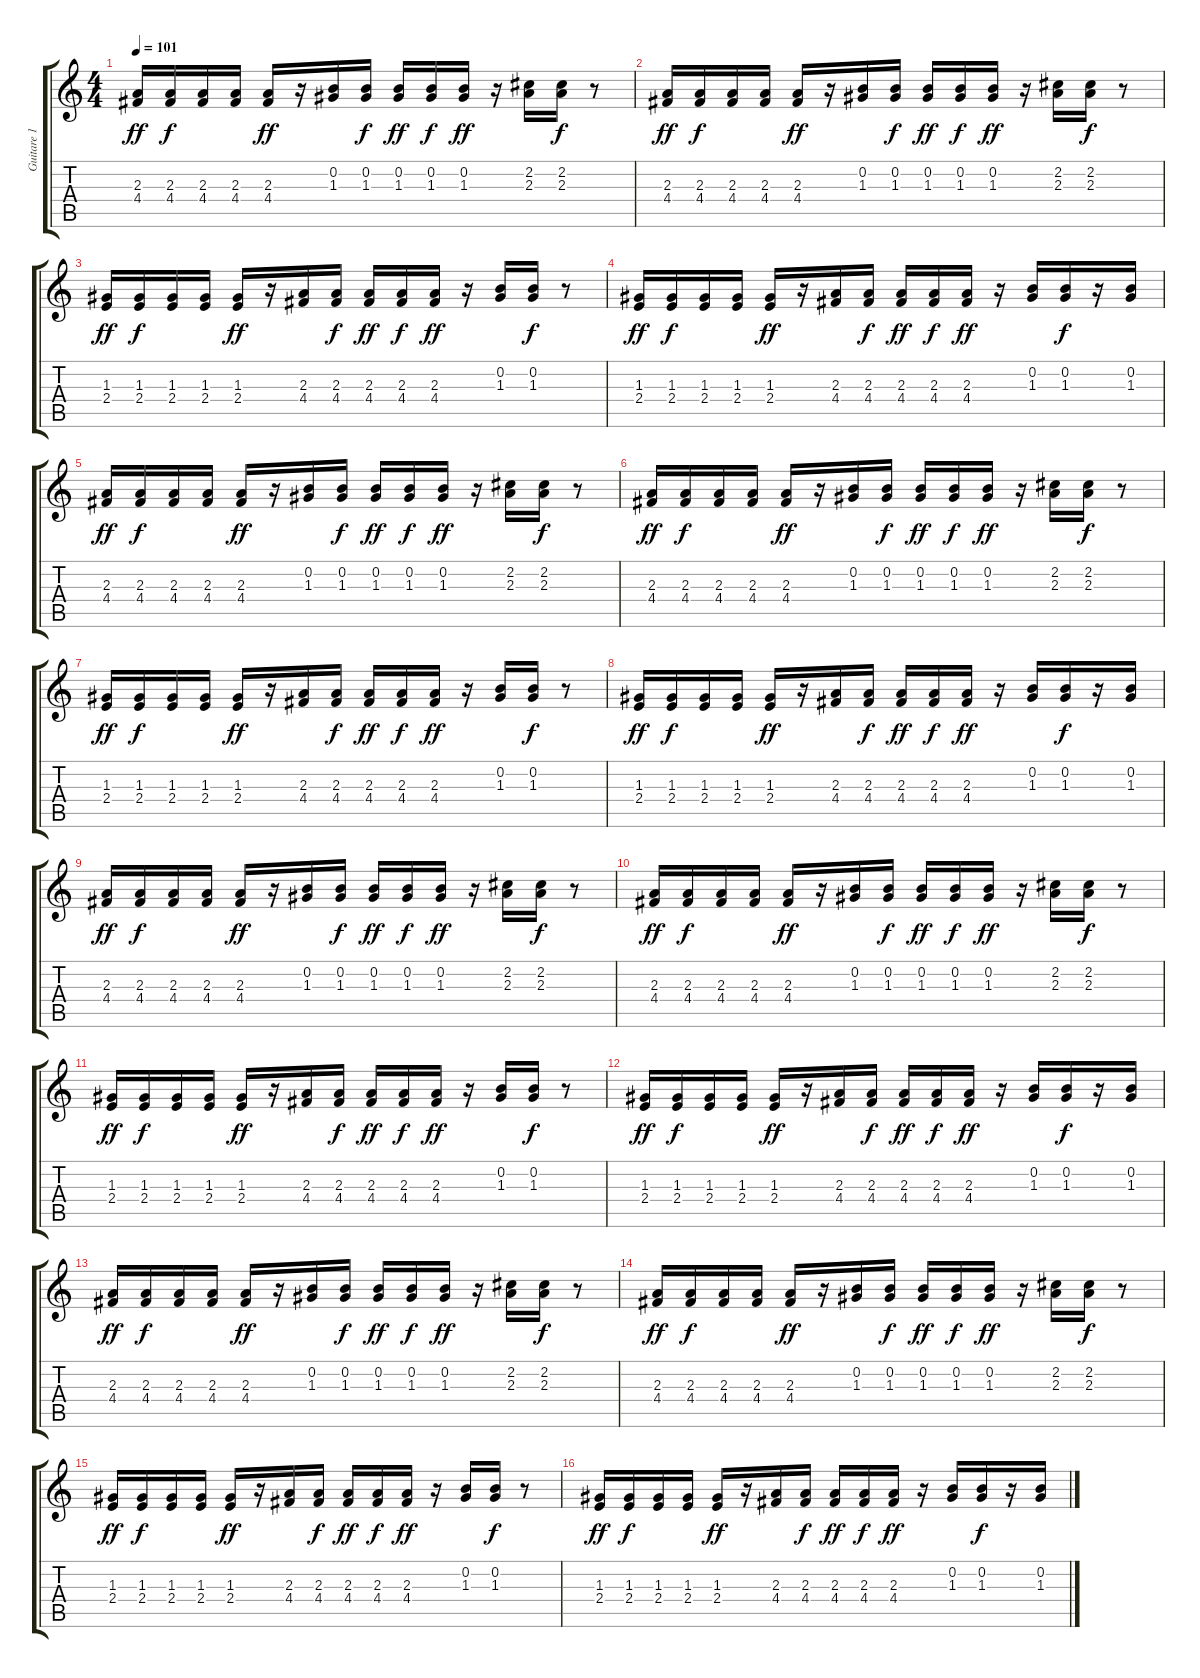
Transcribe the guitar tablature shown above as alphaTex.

\track ("Guitare 1" "Guitare 1") {instrument acousticguitarsteel}
\staff {score tabs}
\tuning (E4 B3 G3 D3 A2 E2) {hide}
\ts (4 4)
\tempo 101
\clef g2
\ks c
(2.3 4.4).16{dy ff} (2.3 4.4).16{dy f} (2.3 4.4).16 (2.3 4.4).16 (2.3 4.4).16{dy ff} r.16 (0.2 1.3).16 (0.2 1.3).16{dy f} (0.2 1.3).16{dy ff} (0.2 1.3).16{dy f} (0.2 1.3).16{dy ff} r.16 (2.2 2.3).16 (2.2 2.3).16{dy f} r.8 |
(2.3 4.4).16{dy ff} (2.3 4.4).16{dy f} (2.3 4.4).16 (2.3 4.4).16 (2.3 4.4).16{dy ff} r.16 (0.2 1.3).16 (0.2 1.3).16{dy f} (0.2 1.3).16{dy ff} (0.2 1.3).16{dy f} (0.2 1.3).16{dy ff} r.16 (2.2 2.3).16 (2.2 2.3).16{dy f} r.8 |
(1.3 2.4).16{dy ff} (1.3 2.4).16{dy f} (1.3 2.4).16 (1.3 2.4).16 (1.3 2.4).16{dy ff} r.16 (2.3 4.4).16 (2.3 4.4).16{dy f} (2.3 4.4).16{dy ff} (2.3 4.4).16{dy f} (2.3 4.4).16{dy ff} r.16 (0.2 1.3).16 (0.2 1.3).16{dy f} r.8 |
(1.3 2.4).16{dy ff} (1.3 2.4).16{dy f} (1.3 2.4).16 (1.3 2.4).16 (1.3 2.4).16{dy ff} r.16 (2.3 4.4).16 (2.3 4.4).16{dy f} (2.3 4.4).16{dy ff} (2.3 4.4).16{dy f} (2.3 4.4).16{dy ff} r.16 (0.2 1.3).16 (0.2 1.3).16{dy f} r.16 (0.2 1.3).16 |
(2.3 4.4).16{dy ff} (2.3 4.4).16{dy f} (2.3 4.4).16 (2.3 4.4).16 (2.3 4.4).16{dy ff} r.16 (0.2 1.3).16 (0.2 1.3).16{dy f} (0.2 1.3).16{dy ff} (0.2 1.3).16{dy f} (0.2 1.3).16{dy ff} r.16 (2.2 2.3).16 (2.2 2.3).16{dy f} r.8 |
(2.3 4.4).16{dy ff} (2.3 4.4).16{dy f} (2.3 4.4).16 (2.3 4.4).16 (2.3 4.4).16{dy ff} r.16 (0.2 1.3).16 (0.2 1.3).16{dy f} (0.2 1.3).16{dy ff} (0.2 1.3).16{dy f} (0.2 1.3).16{dy ff} r.16 (2.2 2.3).16 (2.2 2.3).16{dy f} r.8 |
(1.3 2.4).16{dy ff} (1.3 2.4).16{dy f} (1.3 2.4).16 (1.3 2.4).16 (1.3 2.4).16{dy ff} r.16 (2.3 4.4).16 (2.3 4.4).16{dy f} (2.3 4.4).16{dy ff} (2.3 4.4).16{dy f} (2.3 4.4).16{dy ff} r.16 (0.2 1.3).16 (0.2 1.3).16{dy f} r.8 |
(1.3 2.4).16{dy ff} (1.3 2.4).16{dy f} (1.3 2.4).16 (1.3 2.4).16 (1.3 2.4).16{dy ff} r.16 (2.3 4.4).16 (2.3 4.4).16{dy f} (2.3 4.4).16{dy ff} (2.3 4.4).16{dy f} (2.3 4.4).16{dy ff} r.16 (0.2 1.3).16 (0.2 1.3).16{dy f} r.16 (0.2 1.3).16 |
(2.3 4.4).16{dy ff} (2.3 4.4).16{dy f} (2.3 4.4).16 (2.3 4.4).16 (2.3 4.4).16{dy ff} r.16 (0.2 1.3).16 (0.2 1.3).16{dy f} (0.2 1.3).16{dy ff} (0.2 1.3).16{dy f} (0.2 1.3).16{dy ff} r.16 (2.2 2.3).16 (2.2 2.3).16{dy f} r.8 |
(2.3 4.4).16{dy ff} (2.3 4.4).16{dy f} (2.3 4.4).16 (2.3 4.4).16 (2.3 4.4).16{dy ff} r.16 (0.2 1.3).16 (0.2 1.3).16{dy f} (0.2 1.3).16{dy ff} (0.2 1.3).16{dy f} (0.2 1.3).16{dy ff} r.16 (2.2 2.3).16 (2.2 2.3).16{dy f} r.8 |
(1.3 2.4).16{dy ff} (1.3 2.4).16{dy f} (1.3 2.4).16 (1.3 2.4).16 (1.3 2.4).16{dy ff} r.16 (2.3 4.4).16 (2.3 4.4).16{dy f} (2.3 4.4).16{dy ff} (2.3 4.4).16{dy f} (2.3 4.4).16{dy ff} r.16 (0.2 1.3).16 (0.2 1.3).16{dy f} r.8 |
(1.3 2.4).16{dy ff} (1.3 2.4).16{dy f} (1.3 2.4).16 (1.3 2.4).16 (1.3 2.4).16{dy ff} r.16 (2.3 4.4).16 (2.3 4.4).16{dy f} (2.3 4.4).16{dy ff} (2.3 4.4).16{dy f} (2.3 4.4).16{dy ff} r.16 (0.2 1.3).16 (0.2 1.3).16{dy f} r.16 (0.2 1.3).16 |
(2.3 4.4).16{dy ff} (2.3 4.4).16{dy f} (2.3 4.4).16 (2.3 4.4).16 (2.3 4.4).16{dy ff} r.16 (0.2 1.3).16 (0.2 1.3).16{dy f} (0.2 1.3).16{dy ff} (0.2 1.3).16{dy f} (0.2 1.3).16{dy ff} r.16 (2.2 2.3).16 (2.2 2.3).16{dy f} r.8 |
(2.3 4.4).16{dy ff} (2.3 4.4).16{dy f} (2.3 4.4).16 (2.3 4.4).16 (2.3 4.4).16{dy ff} r.16 (0.2 1.3).16 (0.2 1.3).16{dy f} (0.2 1.3).16{dy ff} (0.2 1.3).16{dy f} (0.2 1.3).16{dy ff} r.16 (2.2 2.3).16 (2.2 2.3).16{dy f} r.8 |
(1.3 2.4).16{dy ff} (1.3 2.4).16{dy f} (1.3 2.4).16 (1.3 2.4).16 (1.3 2.4).16{dy ff} r.16 (2.3 4.4).16 (2.3 4.4).16{dy f} (2.3 4.4).16{dy ff} (2.3 4.4).16{dy f} (2.3 4.4).16{dy ff} r.16 (0.2 1.3).16 (0.2 1.3).16{dy f} r.8 |
(1.3 2.4).16{dy ff} (1.3 2.4).16{dy f} (1.3 2.4).16 (1.3 2.4).16 (1.3 2.4).16{dy ff} r.16 (2.3 4.4).16 (2.3 4.4).16{dy f} (2.3 4.4).16{dy ff} (2.3 4.4).16{dy f} (2.3 4.4).16{dy ff} r.16 (0.2 1.3).16 (0.2 1.3).16{dy f} r.16 (0.2 1.3).16
